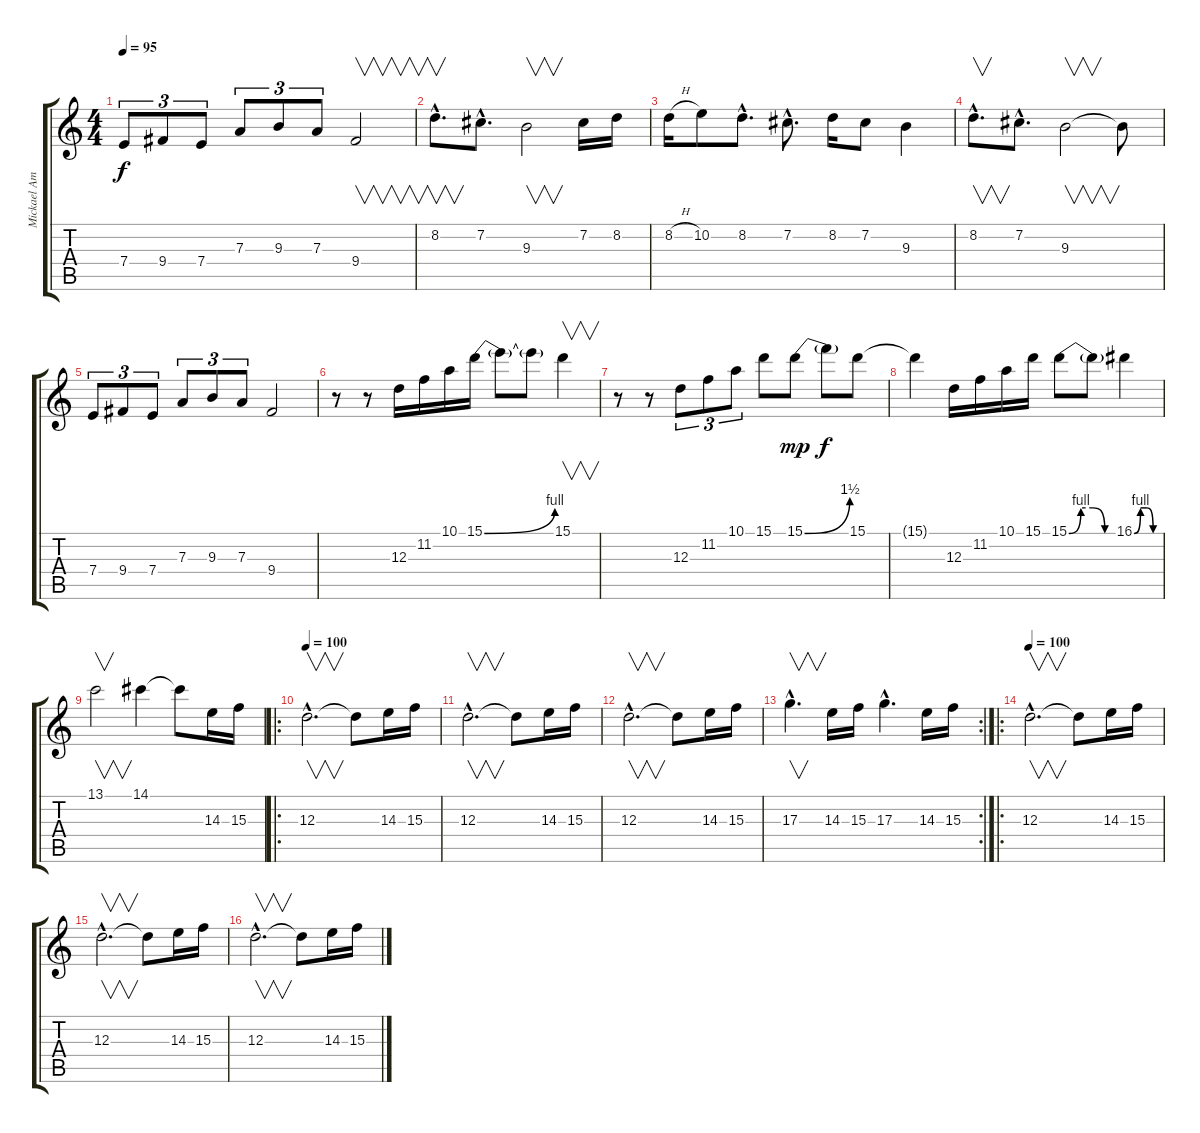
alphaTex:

\track ("Mickael Amott" "Mickael Am") {instrument distortionguitar}
\staff {score tabs}
\tuning (B3 Gb3 D3 A2 E2 B1) {hide}
\ts (4 4)
\tempo 95
\clef g2
\ks c
7.4.8{tu (3 2) dy f} 9.4.8{tu (3 2)} 7.4.8{tu (3 2)} 7.3.8{tu (3 2)} 9.3.8{tu (3 2)} 7.3.8{tu (3 2)} 9.4.2{v} |
8.2{hac}.8{v d} 7.2{hac}.8{d} 9.3.2{v} 7.2.16 8.2.16 |
8.2{h}.16 10.2.8 8.2{hac}.8{d} 7.2{hac}.8{d} 8.2.16 7.2.8 9.3.4 |
8.2{hac}.8{v d} 7.2{hac}.8{d} 9.3.2{v} 9.3{t}.8 |
7.4.8{tu (3 2)} 9.4.8{tu (3 2)} 7.4.8{tu (3 2)} 7.3.8{tu (3 2)} 9.3.8{tu (3 2)} 7.3.8{tu (3 2)} 9.4.2 |
r.8 r.8 12.3.16 11.2.16 10.1.16 15.1{be (bend 0 0 60 4)}.16 15.1{t}.8 15.1{t}.8 15.1.4{v} |
r.8 r.8 12.3.8{tu (3 2)} 11.2.8{tu (3 2)} 10.1.8{tu (3 2)} 15.1.8 15.1{be (bend 0 0 60 6)}.8{dy mp} 15.1{t}.8{dy f} 15.1.8 |
15.1{t}.4 12.3.16 11.2.16 10.1.16 15.1.16 15.1{be (custom 0 0 15 4 30 4 45 0 60 0)}.8 15.1{t}.8 16.1{be (custom 0 0 15 4 30 4 45 0 60 0)}.4 |
13.1.2{v} 14.1.4 14.1{t}.8 14.3.16 15.3.16 |
\ro
\tempo 100
12.3{hac}.2{v d} 12.3{t}.8 14.3.16 15.3.16 |
12.3{hac}.2{v d} 12.3{t}.8 14.3.16 15.3.16 |
12.3{hac}.2{v d} 12.3{t}.8 14.3.16 15.3.16 |
\rc 2
17.3{hac}.4{v d} 14.3.16 15.3.16 17.3{hac}.4{d} 14.3.16 15.3.16 |
\ro
\tempo 100
12.3{hac}.2{v d} 12.3{t}.8 14.3.16 15.3.16 |
12.3{hac}.2{v d} 12.3{t}.8 14.3.16 15.3.16 |
12.3{hac}.2{v d} 12.3{t}.8 14.3.16 15.3.16
